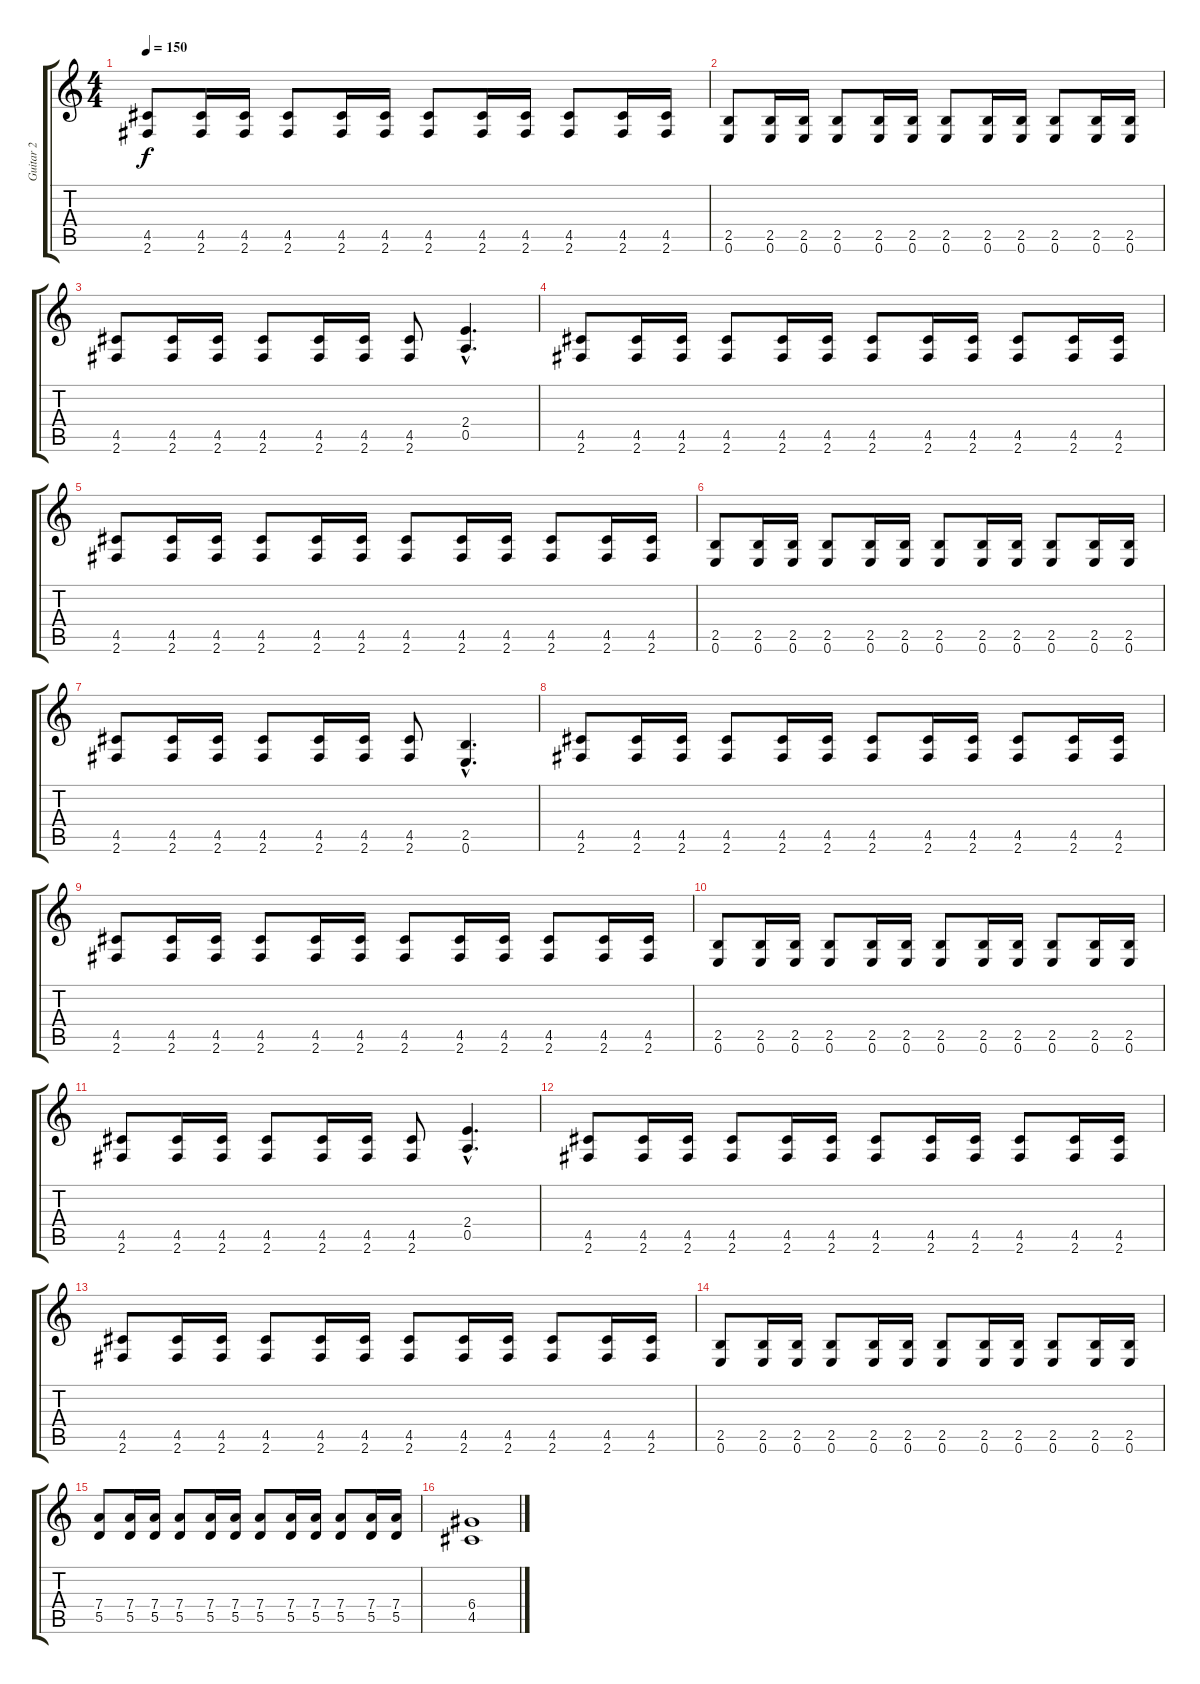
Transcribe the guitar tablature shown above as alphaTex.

\track ("Guitar 2" "Guitar 2") {instrument overdrivenguitar}
\staff {score tabs}
\tuning (E4 B3 G3 D3 A2 E2) {hide}
\ts (4 4)
\tempo 150
\clef g2
\ks c
(4.5 2.6).8{dy f} (4.5 2.6).16 (4.5 2.6).16 (4.5 2.6).8 (4.5 2.6).16 (4.5 2.6).16 (4.5 2.6).8 (4.5 2.6).16 (4.5 2.6).16 (4.5 2.6).8 (4.5 2.6).16 (4.5 2.6).16 |
(2.5 0.6).8 (2.5 0.6).16 (2.5 0.6).16 (2.5 0.6).8 (2.5 0.6).16 (2.5 0.6).16 (2.5 0.6).8 (2.5 0.6).16 (2.5 0.6).16 (2.5 0.6).8 (2.5 0.6).16 (2.5 0.6).16 |
(4.5 2.6).8 (4.5 2.6).16 (4.5 2.6).16 (4.5 2.6).8 (4.5 2.6).16 (4.5 2.6).16 (4.5 2.6).8 (2.4{hac} 0.5{hac}).4{d} |
(4.5 2.6).8 (4.5 2.6).16 (4.5 2.6).16 (4.5 2.6).8 (4.5 2.6).16 (4.5 2.6).16 (4.5 2.6).8 (4.5 2.6).16 (4.5 2.6).16 (4.5 2.6).8 (4.5 2.6).16 (4.5 2.6).16 |
(4.5 2.6).8 (4.5 2.6).16 (4.5 2.6).16 (4.5 2.6).8 (4.5 2.6).16 (4.5 2.6).16 (4.5 2.6).8 (4.5 2.6).16 (4.5 2.6).16 (4.5 2.6).8 (4.5 2.6).16 (4.5 2.6).16 |
(2.5 0.6).8 (2.5 0.6).16 (2.5 0.6).16 (2.5 0.6).8 (2.5 0.6).16 (2.5 0.6).16 (2.5 0.6).8 (2.5 0.6).16 (2.5 0.6).16 (2.5 0.6).8 (2.5 0.6).16 (2.5 0.6).16 |
(4.5 2.6).8 (4.5 2.6).16 (4.5 2.6).16 (4.5 2.6).8 (4.5 2.6).16 (4.5 2.6).16 (4.5 2.6).8 (2.5{hac} 0.6{hac}).4{d} |
(4.5 2.6).8 (4.5 2.6).16 (4.5 2.6).16 (4.5 2.6).8 (4.5 2.6).16 (4.5 2.6).16 (4.5 2.6).8 (4.5 2.6).16 (4.5 2.6).16 (4.5 2.6).8 (4.5 2.6).16 (4.5 2.6).16 |
(4.5 2.6).8 (4.5 2.6).16 (4.5 2.6).16 (4.5 2.6).8 (4.5 2.6).16 (4.5 2.6).16 (4.5 2.6).8 (4.5 2.6).16 (4.5 2.6).16 (4.5 2.6).8 (4.5 2.6).16 (4.5 2.6).16 |
(2.5 0.6).8 (2.5 0.6).16 (2.5 0.6).16 (2.5 0.6).8 (2.5 0.6).16 (2.5 0.6).16 (2.5 0.6).8 (2.5 0.6).16 (2.5 0.6).16 (2.5 0.6).8 (2.5 0.6).16 (2.5 0.6).16 |
(4.5 2.6).8 (4.5 2.6).16 (4.5 2.6).16 (4.5 2.6).8 (4.5 2.6).16 (4.5 2.6).16 (4.5 2.6).8 (2.4{hac} 0.5{hac}).4{d} |
(4.5 2.6).8 (4.5 2.6).16 (4.5 2.6).16 (4.5 2.6).8 (4.5 2.6).16 (4.5 2.6).16 (4.5 2.6).8 (4.5 2.6).16 (4.5 2.6).16 (4.5 2.6).8 (4.5 2.6).16 (4.5 2.6).16 |
(4.5 2.6).8 (4.5 2.6).16 (4.5 2.6).16 (4.5 2.6).8 (4.5 2.6).16 (4.5 2.6).16 (4.5 2.6).8 (4.5 2.6).16 (4.5 2.6).16 (4.5 2.6).8 (4.5 2.6).16 (4.5 2.6).16 |
(2.5 0.6).8 (2.5 0.6).16 (2.5 0.6).16 (2.5 0.6).8 (2.5 0.6).16 (2.5 0.6).16 (2.5 0.6).8 (2.5 0.6).16 (2.5 0.6).16 (2.5 0.6).8 (2.5 0.6).16 (2.5 0.6).16 |
(7.4 5.5).8 (7.4 5.5).16 (7.4 5.5).16 (7.4 5.5).8 (7.4 5.5).16 (7.4 5.5).16 (7.4 5.5).8 (7.4 5.5).16 (7.4 5.5).16 (7.4 5.5).8 (7.4 5.5).16 (7.4 5.5).16 |
(6.4 4.5).1
